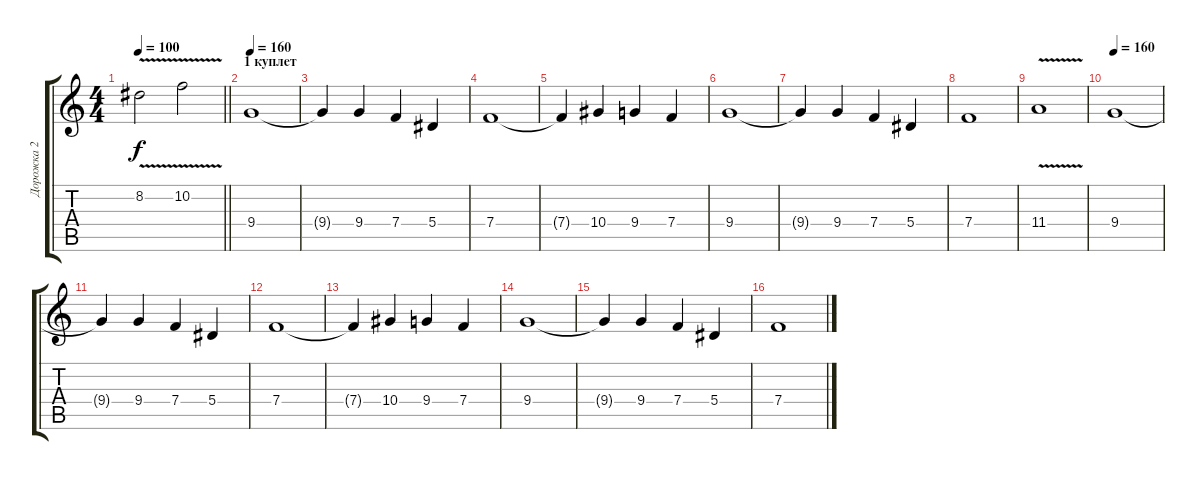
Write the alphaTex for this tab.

\track ("Дорожка 2" "Дорожка 2") {instrument overdrivenguitar}
\staff {score tabs}
\tuning (C4 G3 Eb3 Bb2 F2 C2) {hide}
\ts (4 4)
\tempo 100
\clef g2
\barLineRight lightlight
\ks c
8.2{v}.2{dy f} 10.2{v}.2 |
\section ("" "1 куплет")
\tempo 160
9.4.1 |
9.4{t}.4 9.4.4 7.4.4 5.4.4 |
7.4.1 |
7.4{t}.4 10.4.4 9.4.4 7.4.4 |
9.4.1 |
9.4{t}.4 9.4.4 7.4.4 5.4.4 |
7.4.1 |
11.4{v}.1 |
\tempo 160
9.4.1 |
9.4{t}.4 9.4.4 7.4.4 5.4.4 |
7.4.1 |
7.4{t}.4 10.4.4 9.4.4 7.4.4 |
9.4.1 |
9.4{t}.4 9.4.4 7.4.4 5.4.4 |
7.4.1
